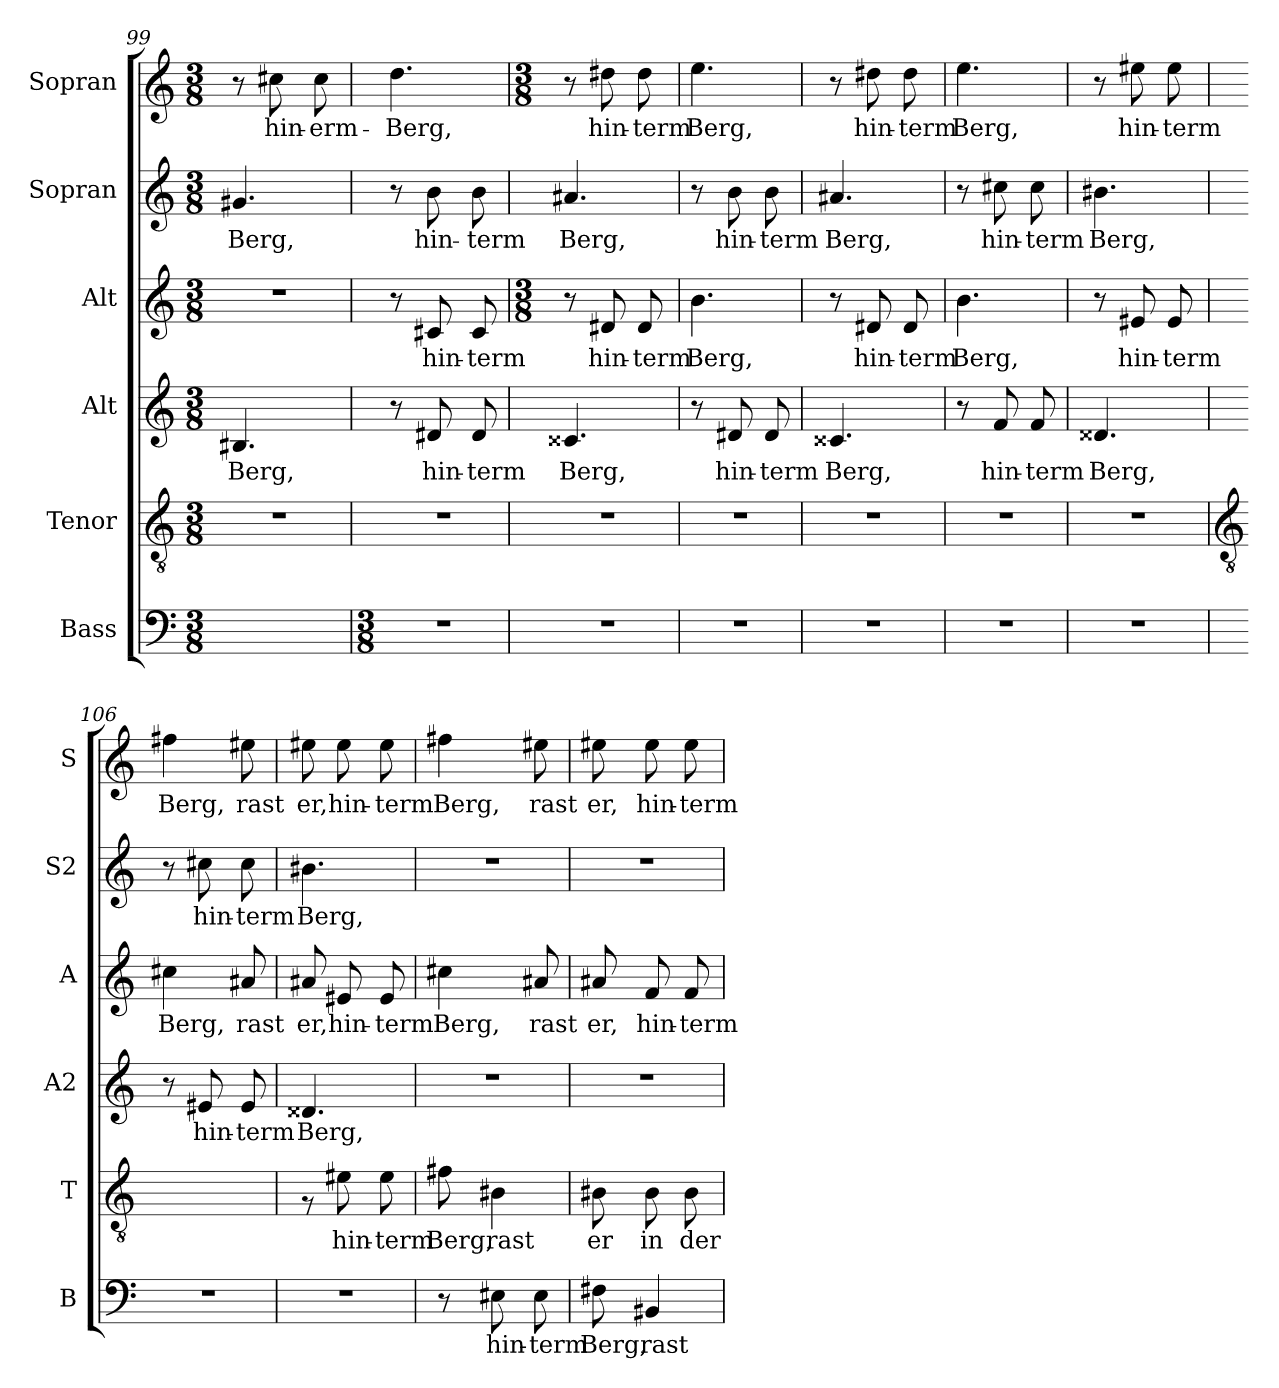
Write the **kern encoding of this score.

**kern	**text	**kern	**text	**kern	**text	**kern	**text	**kern	**text	**kern	**text
*part6	*part6	*part5	*part5	*part4	*part4	*part3	*part3	*part2	*part2	*part1	*part1
*staff6	*staff6	*staff5	*staff5	*staff4	*staff4	*staff3	*staff3	*staff2	*staff2	*staff1	*staff1
*I"Bass	*	*I"Tenor	*	*I"Alt	*	*I"Alt	*	*I"Sopran	*	*I"Sopran	*
*I'B	*	*I'T	*	*I'A2	*	*I'A	*	*I'S2	*	*I'S	*
!!LO:LB:g=z
*clefF4	*	*clefGv2	*	*clefG2	*	*clefG2	*	*clefG2	*	*clefG2	*
*k[]	*	*k[]	*	*k[]	*	*k[]	*	*k[]	*	*k[]	*
*C:	*	*C:	*	*C:	*	*C:	*	*C:	*	*C:	*
*M3/8	*	*M3/8	*	*M3/8	*	*M3/8	*	*M3/8	*	*M3/8	*
=99	=99	=99	=99	=99	=99	=99	=99	=99	=99	=99	=99
!	!	!LO:N:vis=1	!	!	!LO:LY:b	!LO:N:vis=1	!	!	!LO:LY:b	!	!
4.C#yy]	.	4.r	.	4.B#X	Berg,	4.r	.	4.g#X	Berg,	8r	.
!	!	!	!	!	!	!	!	!	!	!	!LO:LY:b
.	.	.	.	.	.	.	.	.	.	8cc#X	hin-
!	!	!	!	!	!	!	!	!	!	!	!LO:LY:b
.	.	.	.	.	.	.	.	.	.	8cc#	-erm-
!!LO:LB:g=z
=100	=100	=100	=100	=100	=100	=100	=100	=100	=100	=100	=100
*M3/8	*	*	*	*	*	*	*	*	*	*	*
!LO:N:vis=1	!	!LO:N:vis=1	!	!	!	!	!	!	!	!	!LO:LY:b
4.r	.	4.r	.	8r	.	8r	.	8r	.	4.dd	-Berg,
!	!	!	!	!	!LO:LY:b	!	!LO:LY:b	!	!LO:LY:b	!	!
.	.	.	.	8d#X	hin-	8c#X	hin-	8b	hin-	.	.
!	!	!	!	!	!LO:LY:b	!	!LO:LY:b	!	!LO:LY:b	!	!
.	.	.	.	8d#	-term	8c#	-term	8b	-term	.	.
!!LO:LB:g=z
=101	=101	=101	=101	=101	=101	=101	=101	=101	=101	=101	=101
*	*	*	*	*	*	*M3/8	*	*	*	*M3/8	*
!LO:N:vis=1	!	!LO:N:vis=1	!	!	!LO:LY:b	!	!	!	!LO:LY:b	!	!
4.r	.	4.r	.	4.c##X	Berg,	8r	.	4.a#X	Berg,	8r	.
!	!	!	!	!	!	!	!LO:LY:b	!	!	!	!LO:LY:b
.	.	.	.	.	.	8d#X	hin-	.	.	8dd#X	hin-
!	!	!	!	!	!	!	!LO:LY:b	!	!	!	!LO:LY:b
.	.	.	.	.	.	8d#	-term	.	.	8dd#	-term
=102	=102	=102	=102	=102	=102	=102	=102	=102	=102	=102	=102
!LO:N:vis=1	!	!LO:N:vis=1	!	!	!	!	!LO:LY:b	!	!	!	!LO:LY:b
4.r	.	4.r	.	8r	.	4.b	Berg,	8r	.	4.ee	Berg,
!	!	!	!	!	!LO:LY:b	!	!	!	!LO:LY:b	!	!
.	.	.	.	8d#X	hin-	.	.	8b	hin-	.	.
!	!	!	!	!	!LO:LY:b	!	!	!	!LO:LY:b	!	!
.	.	.	.	8d#	-term	.	.	8b	-term	.	.
=103	=103	=103	=103	=103	=103	=103	=103	=103	=103	=103	=103
!LO:N:vis=1	!	!LO:N:vis=1	!	!	!LO:LY:b	!	!	!	!LO:LY:b	!	!
4.r	.	4.r	.	4.c##X	Berg,	8r	.	4.a#X	Berg,	8r	.
!	!	!	!	!	!	!	!LO:LY:b	!	!	!	!LO:LY:b
.	.	.	.	.	.	8d#X	hin-	.	.	8dd#X	hin-
!	!	!	!	!	!	!	!LO:LY:b	!	!	!	!LO:LY:b
.	.	.	.	.	.	8d#	-term	.	.	8dd#	-term
=104	=104	=104	=104	=104	=104	=104	=104	=104	=104	=104	=104
!LO:N:vis=1	!	!LO:N:vis=1	!	!	!	!	!LO:LY:b	!	!	!	!LO:LY:b
4.r	.	4.r	.	8r	.	4.b	Berg,	8r	.	4.ee	Berg,
!	!	!	!	!	!LO:LY:b	!	!	!	!LO:LY:b	!	!
.	.	.	.	8f	hin-	.	.	8cc#X	hin-	.	.
!	!	!	!	!	!LO:LY:b	!	!	!	!LO:LY:b	!	!
.	.	.	.	8f	-term	.	.	8cc#	-term	.	.
=105	=105	=105	=105	=105	=105	=105	=105	=105	=105	=105	=105
!LO:N:vis=1	!	!LO:N:vis=1	!	!	!LO:LY:b	!	!	!	!LO:LY:b	!	!
4.r	.	4.r	.	4.d##X	Berg,	8r	.	4.b#X	Berg,	8r	.
!	!	!	!	!	!	!	!LO:LY:b	!	!	!	!LO:LY:b
.	.	.	.	.	.	8e#X	hin-	.	.	8ee#X	hin-
!	!	!	!	!	!	!	!LO:LY:b	!	!	!	!LO:LY:b
.	.	.	.	.	.	8e#	-term	.	.	8ee#	-term
!!LO:LB:g=z
=106	=106	=106	=106	=106	=106	=106	=106	=106	=106	=106	=106
*	*	*clefGv2	*	*	*	*	*	*	*	*	*
*	*	*^	*	*	*	*	*	*	*	*	*
!LO:N:vis=1	!	!LO:N:vis=1	!LO:N:vis=1	!	!	!	!	!LO:LY:b	!	!	!	!LO:LY:b
4.r	.	4.ryy	4.ryy	.	8r	.	4cc#X	Berg,	8r	.	4ff#X	Berg,
!	!	!	!	!	!	!LO:LY:b	!	!	!	!LO:LY:b	!	!
.	.	.	.	.	8e#X	hin-	.	.	8cc#X	hin-	.	.
!	!	!	!	!	!	!LO:LY:b	!	!LO:LY:b	!	!LO:LY:b	!	!LO:LY:b
.	.	.	.	.	8e#	-term	8a#X	rast	8cc#	-term	8ee#X	rast
!!LO:LB:g=z
=107	=107	=107	=107	=107	=107	=107	=107	=107	=107	=107	=107	=107
!LO:N:vis=1	!	!LO:N:vis=1	!	!	!	!LO:LY:b	!	!LO:LY:b	!	!LO:LY:b	!	!LO:LY:b
4.r	.	4.ryy	8r	.	4.d##X	Berg,	8a#X	er,	4.b#X	Berg,	8ee#X	er,
!	!	!	!	!LO:LY:b	!	!	!	!LO:LY:b	!	!	!	!LO:LY:b
.	.	.	8e#X\	hin-	.	.	8e#X	hin-	.	.	8ee#	hin-
!	!	!	!	!LO:LY:b	!	!	!	!LO:LY:b	!	!	!	!LO:LY:b
.	.	.	8e#\	-term	.	.	8e#	-term	.	.	8ee#	-term
!!LO:LB:g=z
=108	=108	=108	=108	=108	=108	=108	=108	=108	=108	=108	=108	=108
!	!	!LO:N:vis=1	!	!LO:LY:b	!LO:N:vis=1	!	!	!LO:LY:b	!LO:N:vis=1	!	!	!LO:LY:b
8r	.	4.ryy	8f#X\	Berg,	4.r	.	4cc#X	Berg,	4.r	.	4ff#X	Berg,
!	!LO:LY:b	!	!	!LO:LY:b	!	!	!	!	!	!	!	!
8E#X	hin-	.	4B#X\	rast	.	.	.	.	.	.	.	.
!	!LO:LY:b	!	!	!	!	!	!	!LO:LY:b	!	!	!	!LO:LY:b
8E#	-term	.	.	.	.	.	8a#X	rast	.	.	8ee#X	rast
=109	=109	=109	=109	=109	=109	=109	=109	=109	=109	=109	=109	=109
!	!LO:LY:b	!LO:N:vis=1	!	!LO:LY:b	!LO:N:vis=1	!	!	!LO:LY:b	!LO:N:vis=1	!	!	!LO:LY:b
8F#X	Berg,	4.ryy	8B#X\	er	4.r	.	8a#X	er,	4.r	.	8ee#X	er,
!	!LO:LY:b	!	!	!LO:LY:b	!	!	!	!LO:LY:b	!	!	!	!LO:LY:b
4BB#X	rast	.	8B#\	in	.	.	8f	hin-	.	.	8ee#	hin-
!	!	!	!	!LO:LY:b	!	!	!	!LO:LY:b	!	!	!	!LO:LY:b
.	.	.	8B#\	der	.	.	8f	-term	.	.	8ee#	-term
*	*	*v	*v	*	*	*	*	*	*	*	*	*
=	=	=	=	=	=	=	=	=	=	=	=
*-	*-	*-	*-	*-	*-	*-	*-	*-	*-	*-	*-
